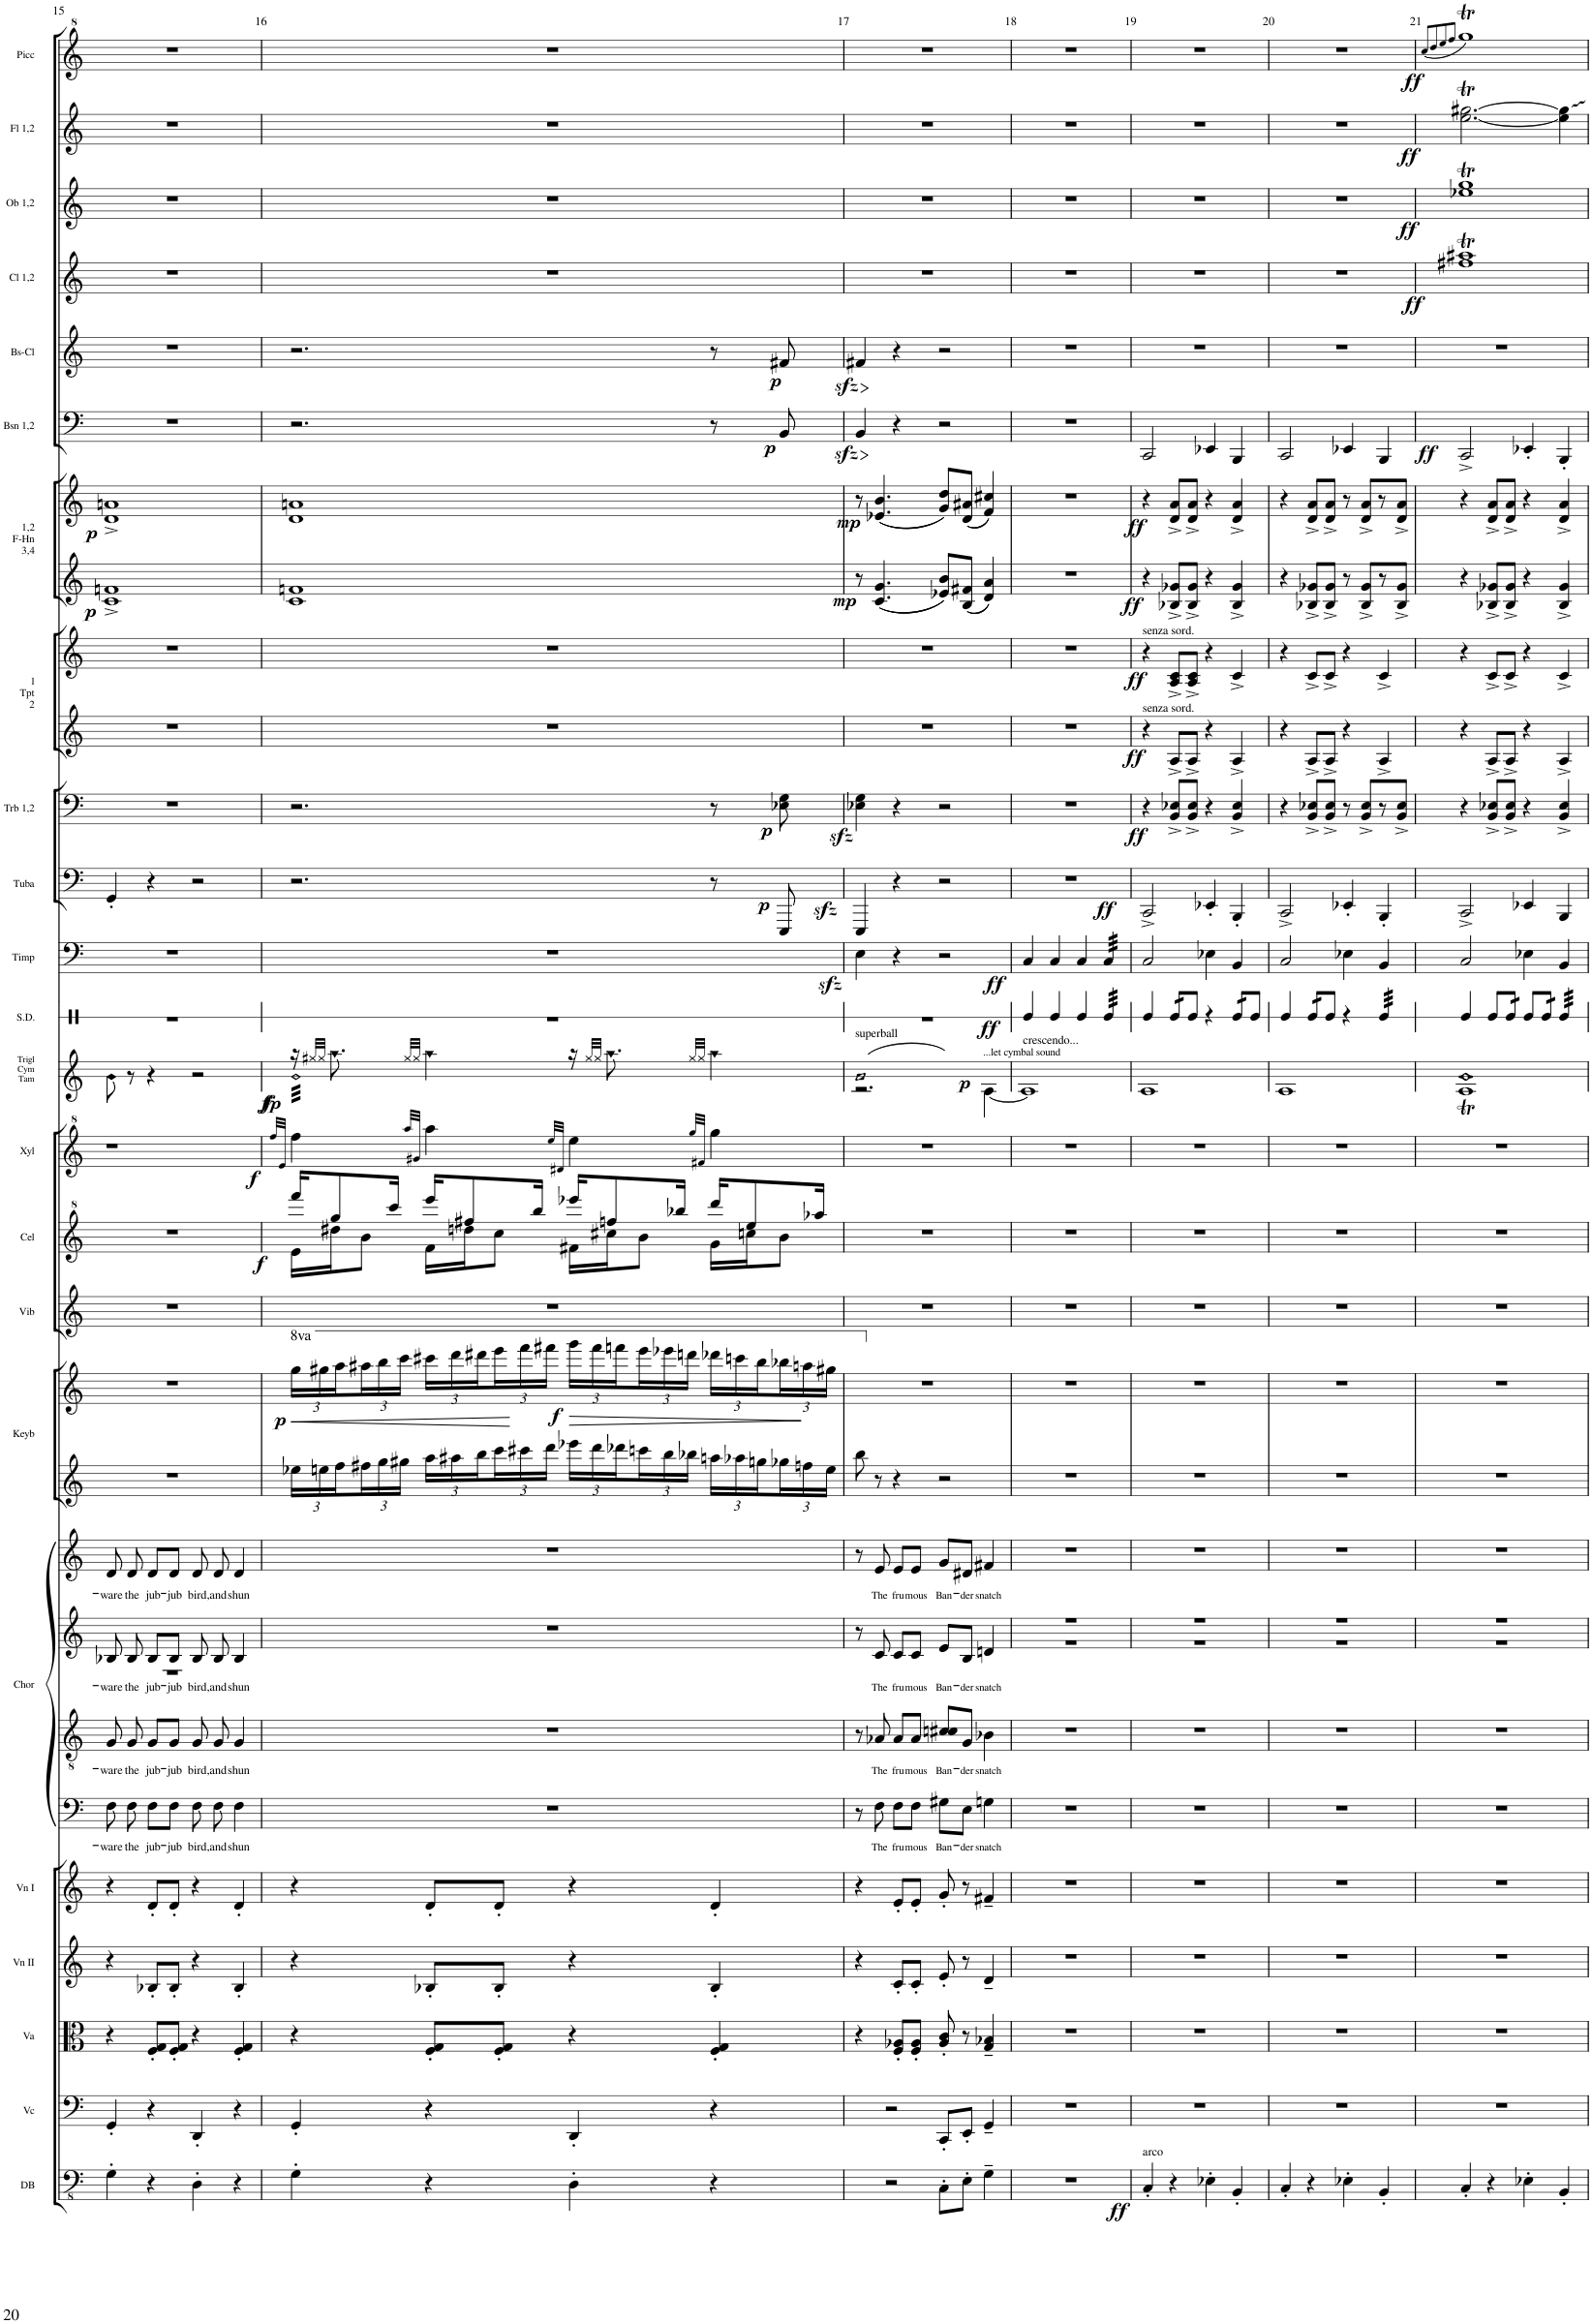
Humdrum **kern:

**kern	**dynam	**kern	**kern	**kern	**kern	**kern	**text	**kern	**text	**kern	**text	**kern	**text	**kern	**kern	**dynam	**kern	**kern	**dynam	**kern	**dynam	**kern	**dynam	**kern	**dynam	**kern	**dynam	**kern	**dynam	**kern	**dynam	**kern	**kern	**dynam	**kern	**kern	**dynam	**kern	**dynam	**kern	**dynam	**kern	**dynam	**kern	**dynam	**kern	**dynam	**kern	**dynam
*part23	*part23	*part22	*part21	*part20	*part19	*part18	*part18	*part18	*part18	*part18	*part18	*part18	*part18	*part17	*part17	*part17	*part16	*part15	*part15	*part14	*part14	*part13	*part13	*part12	*part12	*part11	*part11	*part10	*part10	*part9	*part9	*part8	*part8	*part8	*part7	*part7	*part7	*part6	*part6	*part5	*part5	*part4	*part4	*part3	*part3	*part2	*part2	*part1	*part1
*staff29	*staff29	*staff28	*staff27	*staff26	*staff25	*staff24	*staff24	*staff23	*staff23	*staff22	*staff22	*staff21	*staff21	*staff20	*staff19	*staff19/20	*staff18	*staff17	*staff17	*staff16	*staff16	*staff15	*staff15	*staff14	*staff14	*staff13	*staff13	*staff12	*staff12	*staff11	*staff11	*staff10	*staff9	*staff9/10	*staff8	*staff7	*staff7/8	*staff6	*staff6	*staff5	*staff5	*staff4	*staff4	*staff3	*staff3	*staff2	*staff2	*staff1	*staff1
*I"Dbl Bass	*	*I"Cellos	*I"Violas	*I"Violin II	*I"Violin I	*I"Chorus	*	*	*	*	*	*	*	*I"Keyboards	*	*	*I"Vibraphone	*I"Celesta	*	*I"Xylophone	*	*I"Triangle     Cymbal   Tam tam	*	*I"Side drum	*	*I"Timpani	*	*I"F-Tuba	*	*I"Trombone 1,2	*	*I"1 C Trumpets              2	*	*	*I"1,2 F-Horns       3,4	*	*	*I"Bassoons  1,2	*	*I"Bass Clarinet	*	*I"Clarinets 1,2	*	*I"Oboes 1,2	*	*I"Flutes 1,2	*	*I"Piccolo	*
*I'DB	*	*	*I'Va	*I'Vn II	*I'Vn I	*I'Chor	*	*	*	*	*	*	*	*I'Keyb	*	*	*I'Vib	*I'Cel	*	*I'Xyl	*	*I'Trigl    Cym    Tam	*	*I'S.D.	*	*I'Timp	*	*I'Tuba	*	*I'Trb 1,2	*	*I'1 Tpt   2	*	*	*I'1,2 F-Hn  3,4	*	*	*I'Bsn 1,2	*	*I'Bs-Cl	*	*I'Cl 1,2	*	*I'Ob 1,2	*	*I'Fl 1,2	*	*I'Picc	*
!!LO:PB:g=z
*clefFv4	*	*clefF4	*clefC3	*clefG2	*clefG2	*clefF4	*	*clefGv2	*	*clefG2	*	*clefG2	*	*clefG2	*clefG2	*	*clefG2	*clefG^2	*	*clefG^2	*	*clefG2	*	*clefX	*	*clefF4	*	*clefF4	*	*clefF4	*	*clefG2	*clefG2	*	*clefG2	*clefG2	*	*clefF4	*	*clefG2	*	*clefG2	*	*clefG2	*	*clefG2	*	*clefG^2	*
*Trd7c12	*	*	*	*	*	*	*	*	*	*	*	*	*	*	*	*	*	*	*	*	*	*	*	*	*	*	*	*	*	*	*	*	*	*	*Trd4c7	*Trd4c7	*	*	*	*Trd8c14	*	*Trd1c2	*	*	*	*	*	*Trd-7c-12	*
*k[]	*	*k[]	*k[]	*k[]	*k[]	*k[]	*	*k[]	*	*k[]	*	*k[]	*	*k[]	*k[]	*	*k[]	*k[]	*	*k[]	*	*k[]	*	*k[]	*	*k[]	*	*k[]	*	*k[]	*	*k[]	*k[]	*	*k[]	*k[]	*	*k[]	*	*k[]	*	*k[]	*	*k[]	*	*k[]	*	*k[]	*
=15	=15	=15	=15	=15	=15	=15	=15	=15	=15	=15	=15	=15	=15	=15	=15	=15	=15	=15	=15	=15	=15	=15	=15	=15	=15	=15	=15	=15	=15	=15	=15	=15	=15	=15	=15	=15	=15	=15	=15	=15	=15	=15	=15	=15	=15	=15	=15	=15	=15
!	!	!	!	!	!	!	!LO:LY:b	!	!LO:LY:b	!	!LO:LY:b	!	!LO:LY:b	!	!	!	!	!	!	!	!	!	!	!	!	!	!	!	!	!	!	!	!	!	!	!	!LO:DY:b=2	!	!	!	!	!	!	!	!	!	!	!	!
*	*	*	*	*	*	*	*	*	*	*^	*	*	*	*	*	*	*	*	*	*	*	*^	*	*	*	*	*	*	*	*	*	*	*	*	*	*	*	*	*	*	*	*	*	*	*	*	*	*	*
!	!	!	!	!	!	!	!	!	!	!	!	!	!	!	!	!	!	!	!	!	!	!	!	!	!	!	!	!	!	!	!	!	!	!	!	!	!	!	!LO:DY:n=1:b	!	!	!	!	!	!	!	!	!	!	!	!
4GG'\	.	4GG'/	4r	4r	4r	8F\	-ware	8G/	-ware	8B-X/	1r	-ware	8d/	-ware	1r	1r	.	1r	1r	.	1r	.	1ryy	8b\	.	1r	.	1r	.	4GG'/	.	1r	.	1r	1r	.	1c^ 1fn^	1d^ 1an^	p p	1r	.	1r	.	1r	.	1r	.	1r	.	1r	.
!	!	!	!	!	!	!	!LO:LY:b	!	!LO:LY:b	!	!	!LO:LY:b	!	!LO:LY:b	!	!	!	!	!	!	!	!	!	!	!	!	!	!	!	!	!	!	!	!	!	!	!	!	!	!	!	!	!	!	!	!	!	!	!	!	!
.	.	.	.	.	.	8F\	the	8G/	the	8B-/	.	the	8d/	the	.	.	.	.	.	.	.	.	.	8r	.	.	.	.	.	.	.	.	.	.	.	.	.	.	.	.	.	.	.	.	.	.	.	.	.	.	.
!	!	!	!	!	!	!	!LO:LY:b	!	!LO:LY:b	!	!	!LO:LY:b	!	!LO:LY:b	!	!	!	!	!	!	!	!	!	!	!	!	!	!	!	!	!	!	!	!	!	!	!	!	!	!	!	!	!	!	!	!	!	!	!	!	!
4r	.	4r	8F/' 8G/'L	8B-X'/L	8d'/L	8F\L	jub-	8G/L	jub-	8B-/L	.	jub-	8d/L	jub-	.	.	.	.	.	.	.	.	.	4r	.	.	.	.	.	4r	.	.	.	.	.	.	.	.	.	.	.	.	.	.	.	.	.	.	.	.	.
!	!	!	!	!	!	!	!LO:LY:b	!	!LO:LY:b	!	!	!LO:LY:b	!	!LO:LY:b	!	!	!	!	!	!	!	!	!	!	!	!	!	!	!	!	!	!	!	!	!	!	!	!	!	!	!	!	!	!	!	!	!	!	!	!	!
.	.	.	8F/' 8G/'J	8B-'/J	8d'/J	8F\J	-jub	8G/J	-jub	8B-/J	.	-jub	8d/J	-jub	.	.	.	.	.	.	.	.	.	.	.	.	.	.	.	.	.	.	.	.	.	.	.	.	.	.	.	.	.	.	.	.	.	.	.	.	.
!	!	!	!	!	!	!	!LO:LY:b	!	!LO:LY:b	!	!	!LO:LY:b	!	!LO:LY:b	!	!	!	!	!	!	!	!	!	!	!	!	!	!	!	!	!	!	!	!	!	!	!	!	!	!	!	!	!	!	!	!	!	!	!	!	!
4DD'\	.	4DD'/	4r	4r	4r	8F\	bird,	8G/	bird,	8B-/	.	bird,	8d/	bird,	.	.	.	.	.	.	.	.	.	2r	.	.	.	.	.	2r	.	.	.	.	.	.	.	.	.	.	.	.	.	.	.	.	.	.	.	.	.
!	!	!	!	!	!	!	!LO:LY:b	!	!LO:LY:b	!	!	!LO:LY:b	!	!LO:LY:b	!	!	!	!	!	!	!	!	!	!	!	!	!	!	!	!	!	!	!	!	!	!	!	!	!	!	!	!	!	!	!	!	!	!	!	!	!
.	.	.	.	.	.	8F\	and	8G/	and	8B-/	.	and	8d/	and	.	.	.	.	.	.	.	.	.	.	.	.	.	.	.	.	.	.	.	.	.	.	.	.	.	.	.	.	.	.	.	.	.	.	.	.	.
!	!	!	!	!	!	!	!LO:LY:b	!	!LO:LY:b	!	!	!LO:LY:b	!	!LO:LY:b	!	!	!	!	!	!	!	!	!	!	!	!	!	!	!	!	!	!	!	!	!	!	!	!	!	!	!	!	!	!	!	!	!	!	!	!	!
4r	.	4r	4F/' 4G/'	4B-'/	4d'/	4F\	shun	4G/	shun	4B-/	.	shun	4d/	shun	.	.	.	.	.	.	.	.	.	.	.	.	.	.	.	.	.	.	.	.	.	.	.	.	.	.	.	.	.	.	.	.	.	.	.	.	.
*	*	*	*	*	*	*	*	*	*	*v	*v	*	*	*	*	*	*	*	*	*	*	*	*	*	*	*	*	*	*	*	*	*	*	*	*	*	*	*	*	*	*	*	*	*	*	*	*	*	*	*	*
=16	=16	=16	=16	=16	=16	=16	=16	=16	=16	=16	=16	=16	=16	=16	=16	=16	=16	=16	=16	=16	=16	=16	=16	=16	=16	=16	=16	=16	=16	=16	=16	=16	=16	=16	=16	=16	=16	=16	=16	=16	=16	=16	=16	=16	=16	=16	=16	=16	=16	=16
.	.	.	.	.	.	.	.	.	.	.	.	.	.	.	.	.	.	.	.	32qfff/LLL	.	.	.	.	.	.	.	.	.	.	.	.	.	.	.	.	.	.	.	.	.	.	.	.	.	.	.	.	.	.
.	.	.	.	.	.	.	.	.	.	.	.	.	.	.	.	.	.	.	.	32qee/JJJ	.	.	.	.	.	.	.	.	.	.	.	.	.	.	.	.	.	.	.	.	.	.	.	.	.	.	.	.	.	.
*	*	*	*	*	*	*	*	*	*	*	*	*	*	*Xbrackettup	*	*	*	*	*	*	*	*	*	*	*	*	*	*	*	*	*	*	*	*	*	*	*	*	*	*	*	*	*	*	*	*	*	*	*	*
*	*	*	*	*	*	*	*	*	*	*	*	*	*	*	*8va	*	*	*	*	*	*	*	*	*	*	*	*	*	*	*	*	*	*	*	*	*	*	*	*	*	*	*	*	*	*	*	*	*	*	*
*	*	*	*	*	*	*	*	*	*	*	*	*	*	*	*Xbrackettup	*	*	*	*	*	*	*	*	*	*	*	*	*	*	*	*	*	*	*	*	*	*	*	*	*	*	*	*	*	*	*	*	*	*	*
*	*	*	*	*	*	*	*	*	*	*	*	*	*	*	*	*	*	*^	*	*	*	*	*	*	*	*	*	*	*	*	*	*	*	*	*	*	*	*	*	*	*	*	*	*	*	*	*	*	*	*
!	!	!	!	!	!	!	!	!	!	!	!	!	!	!	!	!LO:DY:b	!	!	!	!LO:DY:b	!	!LO:DY:b	!	!	!LO:DY:b	!	!	!	!	!	!	!	!	!	!	!	!	!	!	!	!	!	!	!	!	!	!	!	!	!	!
!	!	!	!	!	!	!	!	!	!	!	!	!	!	!	!	!	!	!	!	!	!	!	!	!	!LO:DY:n=1:b	!	!	!	!	!	!	!	!	!	!	!	!	!	!	!	!	!	!	!	!	!	!	!	!	!	!
*	*	*	*	*	*	*	*	*	*	*	*	*	*	*	*	*	*	*	*	*	*	*	*tremolo	*	*	*	*	*	*	*	*	*	*	*	*	*	*	*	*	*	*	*	*	*	*	*	*	*	*	*	*
4GG'\	.	4GG'/	4r	4r	4r	1r	.	1r	.	1r	.	1r	.	24ee-X\LL	24ggg\LL	p	1r	16ffff/KL	16ee\LL	f	4fff\	f	16r	32bLLL	f fp	1r	.	1r	.	2.r	.	2.r	.	1r	1r	.	1c 1fn	1d 1an	.	2.r	.	2.r	.	1r	.	1r	.	1r	.	1r	.
.	.	.	.	.	.	.	.	.	.	.	.	.	.	.	.	.	.	.	.	.	.	.	.	32b	.	.	.	.	.	.	.	.	.	.	.	.	.	.	.	.	.	.	.	.	.	.	.	.	.	.	.
.	.	.	.	.	.	.	.	.	.	.	.	.	.	24een\	24ggg#X\	.	.	.	.	.	.	.	.	.	.	.	.	.	.	.	.	.	.	.	.	.	.	.	.	.	.	.	.	.	.	.	.	.	.	.	.
.	.	.	.	.	.	.	.	.	.	.	.	.	.	.	.	.	.	.	.	.	.	.	32qgg#X/LLL	.	.	.	.	.	.	.	.	.	.	.	.	.	.	.	.	.	.	.	.	.	.	.	.	.	.	.	.
.	.	.	.	.	.	.	.	.	.	.	.	.	.	.	.	.	.	.	.	.	.	.	32qgg#/JJJ	.	.	.	.	.	.	.	.	.	.	.	.	.	.	.	.	.	.	.	.	.	.	.	.	.	.	.	.
.	.	.	.	.	.	.	.	.	.	.	.	.	.	.	.	.	.	8ggg/	16ddd#X\J	.	.	.	8.aa\	32b	.	.	.	.	.	.	.	.	.	.	.	.	.	.	.	.	.	.	.	.	.	.	.	.	.	.	.
.	.	.	.	.	.	.	.	.	.	.	.	.	.	24ff\	24aaa\	.	.	.	.	.	.	.	.	.	.	.	.	.	.	.	.	.	.	.	.	.	.	.	.	.	.	.	.	.	.	.	.	.	.	.	.
.	.	.	.	.	.	.	.	.	.	.	.	.	.	.	.	.	.	.	.	.	.	.	.	32b	.	.	.	.	.	.	.	.	.	.	.	.	.	.	.	.	.	.	.	.	.	.	.	.	.	.	.
.	.	.	.	.	.	.	.	.	.	.	.	.	.	24ff#X\	24aaa#X\	.	.	.	8bb\J	.	.	.	.	32b	.	.	.	.	.	.	.	.	.	.	.	.	.	.	.	.	.	.	.	.	.	.	.	.	.	.	.
.	.	.	.	.	.	.	.	.	.	.	.	.	.	.	.	.	.	.	.	.	.	.	.	32b	.	.	.	.	.	.	.	.	.	.	.	.	.	.	.	.	.	.	.	.	.	.	.	.	.	.	.
.	.	.	.	.	.	.	.	.	.	.	.	.	.	24gg\	24bbb\	.	.	.	.	.	.	.	.	.	.	.	.	.	.	.	.	.	.	.	.	.	.	.	.	.	.	.	.	.	.	.	.	.	.	.	.
.	.	.	.	.	.	.	.	.	.	.	.	.	.	.	.	.	.	16cccc/Jk	.	.	.	.	.	32b	.	.	.	.	.	.	.	.	.	.	.	.	.	.	.	.	.	.	.	.	.	.	.	.	.	.	.
.	.	.	.	.	.	.	.	.	.	.	.	.	.	24gg#X\JJ	24cccc\JJ	.	.	.	.	.	.	.	.	.	.	.	.	.	.	.	.	.	.	.	.	.	.	.	.	.	.	.	.	.	.	.	.	.	.	.	.
.	.	.	.	.	.	.	.	.	.	.	.	.	.	.	.	.	.	.	.	.	.	.	.	32b	.	.	.	.	.	.	.	.	.	.	.	.	.	.	.	.	.	.	.	.	.	.	.	.	.	.	.
.	.	.	.	.	.	.	.	.	.	.	.	.	.	.	.	.	.	.	.	.	32qaaa/LLL	.	32qgg#/LLL	.	.	.	.	.	.	.	.	.	.	.	.	.	.	.	.	.	.	.	.	.	.	.	.	.	.	.	.
.	.	.	.	.	.	.	.	.	.	.	.	.	.	.	.	.	.	.	.	.	32qgg#X/JJJ	.	32qgg#/JJJ	.	.	.	.	.	.	.	.	.	.	.	.	.	.	.	.	.	.	.	.	.	.	.	.	.	.	.	.
4r	.	4r	8F/' 8G/'L	8B-X'/L	8d'/L	.	.	.	.	.	.	.	.	24aa\LL	24cccc#X\LL	.	.	16eeee/KL	16ff\LL	.	4aaa\	.	4aa\	32b	.	.	.	.	.	.	.	.	.	.	.	.	.	.	.	.	.	.	.	.	.	.	.	.	.	.	.
.	.	.	.	.	.	.	.	.	.	.	.	.	.	.	.	.	.	.	.	.	.	.	.	32b	.	.	.	.	.	.	.	.	.	.	.	.	.	.	.	.	.	.	.	.	.	.	.	.	.	.	.
.	.	.	.	.	.	.	.	.	.	.	.	.	.	24aa#X\	24dddd\	.	.	.	.	.	.	.	.	.	.	.	.	.	.	.	.	.	.	.	.	.	.	.	.	.	.	.	.	.	.	.	.	.	.	.	.
.	.	.	.	.	.	.	.	.	.	.	.	.	.	.	.	.	.	8fff#X/	16dddn\J	.	.	.	.	32b	.	.	.	.	.	.	.	.	.	.	.	.	.	.	.	.	.	.	.	.	.	.	.	.	.	.	.
.	.	.	.	.	.	.	.	.	.	.	.	.	.	24bb\	24dddd#X\	.	.	.	.	.	.	.	.	.	.	.	.	.	.	.	.	.	.	.	.	.	.	.	.	.	.	.	.	.	.	.	.	.	.	.	.
.	.	.	.	.	.	.	.	.	.	.	.	.	.	.	.	.	.	.	.	.	.	.	.	32b	.	.	.	.	.	.	.	.	.	.	.	.	.	.	.	.	.	.	.	.	.	.	.	.	.	.	.
.	.	.	8F/' 8G/'J	8B-'/J	8d'/J	.	.	.	.	.	.	.	.	24ccc\	24eeee\	.	.	.	8ccc\J	.	.	.	.	32b	.	.	.	.	.	.	.	.	.	.	.	.	.	.	.	.	.	.	.	.	.	.	.	.	.	.	.
.	.	.	.	.	.	.	.	.	.	.	.	.	.	.	.	.	.	.	.	.	.	.	.	32b	.	.	.	.	.	.	.	.	.	.	.	.	.	.	.	.	.	.	.	.	.	.	.	.	.	.	.
.	.	.	.	.	.	.	.	.	.	.	.	.	.	24ccc#X\	24ffff\	.	.	.	.	.	.	.	.	.	.	.	.	.	.	.	.	.	.	.	.	.	.	.	.	.	.	.	.	.	.	.	.	.	.	.	.
.	.	.	.	.	.	.	.	.	.	.	.	.	.	.	.	.	.	16bbb/Jk	.	.	.	.	.	32b	.	.	.	.	.	.	.	.	.	.	.	.	.	.	.	.	.	.	.	.	.	.	.	.	.	.	.
!	!	!	!	!	!	!	!	!	!	!	!	!	!	!	!	!LO:DY:b	!	!	!	!	!	!	!	!	!	!	!	!	!	!	!	!	!	!	!	!	!	!	!	!	!	!	!	!	!	!	!	!	!	!	!
.	.	.	.	.	.	.	.	.	.	.	.	.	.	24ddd\JJ	24ffff#X\JJ	f	.	.	.	.	.	.	.	.	.	.	.	.	.	.	.	.	.	.	.	.	.	.	.	.	.	.	.	.	.	.	.	.	.	.	.
.	.	.	.	.	.	.	.	.	.	.	.	.	.	.	.	.	.	.	.	.	.	.	.	32b	.	.	.	.	.	.	.	.	.	.	.	.	.	.	.	.	.	.	.	.	.	.	.	.	.	.	.
.	.	.	.	.	.	.	.	.	.	.	.	.	.	.	.	.	.	.	.	.	32qeee/LLL	.	.	.	.	.	.	.	.	.	.	.	.	.	.	.	.	.	.	.	.	.	.	.	.	.	.	.	.	.	.
.	.	.	.	.	.	.	.	.	.	.	.	.	.	.	.	.	.	.	.	.	32qdd#X/JJJ	.	.	.	.	.	.	.	.	.	.	.	.	.	.	.	.	.	.	.	.	.	.	.	.	.	.	.	.	.	.
!	!	!	!	!	!	!	!	!	!	!	!	!	!	!	!	!LO:HP:b	!	!	!	!	!	!	!	!	!	!	!	!	!	!	!	!	!	!	!	!	!	!	!	!	!	!	!	!	!	!	!	!	!	!	!
4DD'\	.	4DD'/	4r	4r	4r	.	.	.	.	.	.	.	.	24eee-X\LL	24gggg\LL	>	.	16eeee-X/KL	16ff#X\LL	.	4eee\	.	16r	32b	.	.	.	.	.	.	.	.	.	.	.	.	.	.	.	.	.	.	.	.	.	.	.	.	.	.	.
.	.	.	.	.	.	.	.	.	.	.	.	.	.	.	.	.	.	.	.	.	.	.	.	32b	.	.	.	.	.	.	.	.	.	.	.	.	.	.	.	.	.	.	.	.	.	.	.	.	.	.	.
.	.	.	.	.	.	.	.	.	.	.	.	.	.	24ddd\	24ffff#\	.	.	.	.	.	.	.	.	.	.	.	.	.	.	.	.	.	.	.	.	.	.	.	.	.	.	.	.	.	.	.	.	.	.	.	.
.	.	.	.	.	.	.	.	.	.	.	.	.	.	.	.	.	.	.	.	.	.	.	32qgg#/LLL	.	.	.	.	.	.	.	.	.	.	.	.	.	.	.	.	.	.	.	.	.	.	.	.	.	.	.	.
.	.	.	.	.	.	.	.	.	.	.	.	.	.	.	.	.	.	.	.	.	.	.	32qgg#/JJJ	.	.	.	.	.	.	.	.	.	.	.	.	.	.	.	.	.	.	.	.	.	.	.	.	.	.	.	.
.	.	.	.	.	.	.	.	.	.	.	.	.	.	.	.	.	.	8fffn/	16ccc#X\J	.	.	.	8.aa\	32b	.	.	.	.	.	.	.	.	.	.	.	.	.	.	.	.	.	.	.	.	.	.	.	.	.	.	.
.	.	.	.	.	.	.	.	.	.	.	.	.	.	24ddd-X\	24ffffn\	.	.	.	.	.	.	.	.	.	.	.	.	.	.	.	.	.	.	.	.	.	.	.	.	.	.	.	.	.	.	.	.	.	.	.	.
.	.	.	.	.	.	.	.	.	.	.	.	.	.	.	.	.	.	.	.	.	.	.	.	32b	.	.	.	.	.	.	.	.	.	.	.	.	.	.	.	.	.	.	.	.	.	.	.	.	.	.	.
.	.	.	.	.	.	.	.	.	.	.	.	.	.	24cccn\	24eeee\	.	.	.	8bb\J	.	.	.	.	32b	.	.	.	.	.	.	.	.	.	.	.	.	.	.	.	.	.	.	.	.	.	.	.	.	.	.	.
.	.	.	.	.	.	.	.	.	.	.	.	.	.	.	.	.	.	.	.	.	.	.	.	32b	.	.	.	.	.	.	.	.	.	.	.	.	.	.	.	.	.	.	.	.	.	.	.	.	.	.	.
.	.	.	.	.	.	.	.	.	.	.	.	.	.	24bb\	24eeee-X\	.	.	.	.	.	.	.	.	.	.	.	.	.	.	.	.	.	.	.	.	.	.	.	.	.	.	.	.	.	.	.	.	.	.	.	.
.	.	.	.	.	.	.	.	.	.	.	.	.	.	.	.	.	.	16bbb-X/Jk	.	.	.	.	.	32b	.	.	.	.	.	.	.	.	.	.	.	.	.	.	.	.	.	.	.	.	.	.	.	.	.	.	.
.	.	.	.	.	.	.	.	.	.	.	.	.	.	24bb-X\JJ	24ddddn\JJ	.	.	.	.	.	.	.	.	.	.	.	.	.	.	.	.	.	.	.	.	.	.	.	.	.	.	.	.	.	.	.	.	.	.	.	.
.	.	.	.	.	.	.	.	.	.	.	.	.	.	.	.	.	.	.	.	.	.	.	.	32b	.	.	.	.	.	.	.	.	.	.	.	.	.	.	.	.	.	.	.	.	.	.	.	.	.	.	.
.	.	.	.	.	.	.	.	.	.	.	.	.	.	.	.	.	.	.	.	.	32qggg/LLL	.	32qgg#/LLL	.	.	.	.	.	.	.	.	.	.	.	.	.	.	.	.	.	.	.	.	.	.	.	.	.	.	.	.
.	.	.	.	.	.	.	.	.	.	.	.	.	.	.	.	.	.	.	.	.	32qff#X/JJJ	.	32qgg#/JJJ	.	.	.	.	.	.	.	.	.	.	.	.	.	.	.	.	.	.	.	.	.	.	.	.	.	.	.	.
4r	.	4r	4F/' 4G/'	4B-'/	4d'/	.	.	.	.	.	.	.	.	24aan\LL	24dddd-X\LL	.	.	16dddd/KL	16gg\LL	.	4ggg\	.	4aa\	32b	.	.	.	.	.	8r	.	8r	.	.	.	.	.	.	.	8r	.	8r	.	.	.	.	.	.	.	.	.
.	.	.	.	.	.	.	.	.	.	.	.	.	.	.	.	.	.	.	.	.	.	.	.	32b	.	.	.	.	.	.	.	.	.	.	.	.	.	.	.	.	.	.	.	.	.	.	.	.	.	.	.
.	.	.	.	.	.	.	.	.	.	.	.	.	.	24aa-X\	24ccccn\	.	.	.	.	.	.	.	.	.	.	.	.	.	.	.	.	.	.	.	.	.	.	.	.	.	.	.	.	.	.	.	.	.	.	.	.
.	.	.	.	.	.	.	.	.	.	.	.	.	.	.	.	.	.	8eee/	16cccn\J	.	.	.	.	32b	.	.	.	.	.	.	.	.	.	.	.	.	.	.	.	.	.	.	.	.	.	.	.	.	.	.	.
.	.	.	.	.	.	.	.	.	.	.	.	.	.	24ggn\	24bbb\	.	.	.	.	.	.	.	.	.	.	.	.	.	.	.	.	.	.	.	.	.	.	.	.	.	.	.	.	.	.	.	.	.	.	.	.
.	.	.	.	.	.	.	.	.	.	.	.	.	.	.	.	.	.	.	.	.	.	.	.	32b	.	.	.	.	.	.	.	.	.	.	.	.	.	.	.	.	.	.	.	.	.	.	.	.	.	.	.
!	!	!	!	!	!	!	!	!	!	!	!	!	!	!	!	!	!	!	!	!	!	!	!	!	!	!	!	!	!	!	!LO:DY:b	!	!LO:DY:b	!	!	!	!	!	!	!	!LO:DY:b	!	!LO:DY:b	!	!	!	!	!	!	!	!
.	.	.	.	.	.	.	.	.	.	.	.	.	.	24gg-X\	24bbb-X\	.	.	.	8bb\J	.	.	.	.	32b	.	.	.	.	.	8EEE/	p	8E-X\ 8G\	p	.	.	.	.	.	.	8BB/	p	8f#X/	p	.	.	.	.	.	.	.	.
.	.	.	.	.	.	.	.	.	.	.	.	.	.	.	.	.	.	.	.	.	.	.	.	32b	.	.	.	.	.	.	.	.	.	.	.	.	.	.	.	.	.	.	.	.	.	.	.	.	.	.	.
.	.	.	.	.	.	.	.	.	.	.	.	.	.	24ffn\	24aaan\	.	.	.	.	.	.	.	.	.	.	.	.	.	.	.	.	.	.	.	.	.	.	.	.	.	.	.	.	.	.	.	.	.	.	.	.
.	.	.	.	.	.	.	.	.	.	.	.	.	.	.	.	.	.	16aaa-X/Jk	.	.	.	.	.	32b	.	.	.	.	.	.	.	.	.	.	.	.	.	.	.	.	.	.	.	.	.	.	.	.	.	.	.
.	.	.	.	.	.	.	.	.	.	.	.	.	.	24ee\JJ	24ggg#X\JJ	.	.	.	.	.	.	.	.	.	.	.	.	.	.	.	.	.	.	.	.	.	.	.	.	.	.	.	.	.	.	.	.	.	.	.	.
.	.	.	.	.	.	.	.	.	.	.	.	.	.	.	.	.	.	.	.	.	.	.	.	32bJJJ	.	.	.	.	.	.	.	.	.	.	.	.	.	.	.	.	.	.	.	.	.	.	.	.	.	.	.
*	*	*	*	*	*	*	*	*	*	*	*	*	*	*	*	*	*	*	*	*	*	*	*Xtremolo	*	*	*	*	*	*	*	*	*	*	*	*	*	*	*	*	*	*	*	*	*	*	*	*	*	*	*	*
*	*	*	*	*	*	*	*	*	*	*	*	*	*	*	*	*	*	*v	*v	*	*	*	*v	*v	*	*	*	*	*	*	*	*	*	*	*	*	*	*	*	*	*	*	*	*	*	*	*	*	*	*	*
.	.	.	.	.	.	.	.	.	.	.	.	.	.	.	.	]	.	.	.	.	.	.	.	.	.	.	.	.	.	.	.	.	.	.	.	.	.	.	.	.	.	.	.	.	.	.	.	.	.
=17	=17	=17	=17	=17	=17	=17	=17	=17	=17	=17	=17	=17	=17	=17	=17	=17	=17	=17	=17	=17	=17	=17	=17	=17	=17	=17	=17	=17	=17	=17	=17	=17	=17	=17	=17	=17	=17	=17	=17	=17	=17	=17	=17	=17	=17	=17	=17	=17	=17
*	*	*	*	*	*	*	*	*	*	*	*	*	*	*	*X8va	*	*	*	*	*	*	*	*	*	*	*	*	*	*	*	*	*	*	*	*	*	*	*	*	*	*	*	*	*	*	*	*	*	*
!	!	!	!	!	!	!	!	!	!	!	!	!	!	!	!	!	!	!	!	!	!	!LO:TX:a:t=superball	!	!	!	!	!	!	!	!	!	!	!	!	!	!	!	!	!	!	!	!	!	!	!	!	!	!	!
!	!	!	!	!	!	!	!	!	!	!	!	!	!	!	!	!	!	!	!	!	!	!LO:N:head=diamond	!	!	!	!	!	!	!	!	!	!	!	!	!	!	!	!	!LO:HP:b	!	!LO:HP:b	!	!	!	!	!	!	!	!
*	*	*	*	*	*	*	*	*	*	*	*	*	*	*	*	*	*	*	*	*	*	*^	*	*	*	*	*	*	*	*	*	*	*	*	*	*	*	*	*	*	*	*	*	*	*	*	*	*	*
2r	.	2r	4r	4r	4r	8r	.	8r	.	8r	.	8r	.	8bb\	1r	.	1r	1r	.	1r	.	(2b	2.r	.	1r	.	4Ezz<\	.	4EEEzz</	.	4E-X\zz< 4G\zz<	.	1r	1r	.	8r	8r	.	4BBzz</	>	4f#Xzz</	>	1r	.	1r	.	1r	.	1r	.
!	!	!	!	!	!	!	!LO:LY:b	!	!LO:LY:b	!	!LO:LY:b	!	!LO:LY:b	!	!	!	!	!	!	!	!	!	!	!	!	!	!	!	!	!	!	!	!	!	!	!	!	!LO:DY:b=2	!	!	!	!	!	!	!	!	!	!	!	!
!	!	!	!	!	!	!	!	!	!	!	!	!	!	!	!	!	!	!	!	!	!	!	!	!	!	!	!	!	!	!	!	!	!	!	!	!	!	!LO:DY:n=1:b	!	!	!	!	!	!	!	!	!	!	!	!
.	.	.	.	.	.	8F\	The	8A-X/	The	8c/	The	8e/	The	8r	.	.	.	.	.	.	.	.	.	.	.	.	.	.	.	.	.	.	.	.	.	4.c/ 4.g/	((4.e-X/ 4.b/	mp mp	.	.	.	.	.	.	.	.	.	.	.	.
!	!	!	!	!	!	!	!LO:LY:b	!	!LO:LY:b	!	!LO:LY:b	!	!LO:LY:b	!	!	!	!	!	!	!	!	!	!	!	!	!	!	!	!	!	!	!	!	!	!	!	!	!	!	!	!	!	!	!	!	!	!	!	!	!
.	.	.	8F/' 8A-X/'L	8c'/L	8e'/L	8F\L	fru-	8A-/L	fru-	8c/L	fru-	8e/L	fru	4r	.	.	.	.	.	.	.	.	.	.	.	.	4r	.	4r	.	4r	.	.	.	.	.	.	.	4r	.	4r	.	.	.	.	.	.	.	.	.
!	!	!	!	!	!	!	!LO:LY:b	!	!LO:LY:b	!	!LO:LY:b	!	!LO:LY:b	!	!	!	!	!	!	!	!	!	!	!	!	!	!	!	!	!	!	!	!	!	!	!	!	!	!	!	!	!	!	!	!	!	!	!	!	!
.	.	.	8F/' 8A-/'J	8c'/J	8e'/J	8F\J	-mous	8A-/J	-mous	8c/J	-mous	8e/J	-mous	.	.	.	.	.	.	.	.	.	.	.	.	.	.	.	.	.	.	.	.	.	.	.	.	.	.	.	.	.	.	.	.	.	.	.	.	.
!	!	!	!	!	!	!	!LO:LY:b	!	!LO:LY:b	!	!LO:LY:b	!	!LO:LY:b	!	!	!	!	!	!	!	!	!	!	!	!	!	!	!	!	!	!	!	!	!	!	!	!	!	!	!	!	!	!	!	!	!	!	!	!	!
8CC'\L	.	8CC'/L	8A-/' 8c/'	8e'/	8g'/	8G#X\L	Ban-	8cn/ 8c#X/L	Ban-	8e/L	Ban-	8g/L	Ban-	2r	.	.	.	.	.	.	.	2ryy)	.	.	.	.	2r	.	2r	.	2r	.	.	.	.	8e-X/ 8b/L	8g/ 8dd/L))	.	2r	.	2r	.	.	.	.	.	.	.	.	.
!	!	!	!	!	!	!	!LO:LY:b	!	!LO:LY:b	!	!LO:LY:b	!	!LO:LY:b	!	!	!	!	!	!	!	!	!	!	!	!	!	!	!	!	!	!	!	!	!	!	!	!	!	!	!	!	!	!	!	!	!	!	!	!	!
8EE'\J	.	8EE'/J	8r	8r	8r	8E\J	-der-	8G/J	-der-	8B/J	-der-	8d#X/J	-der-	.	.	.	.	.	.	.	.	.	.	.	.	.	.	.	.	.	.	.	.	.	.	8B/ 8f#X/J	((8d/ 8a#X/J	.	.	.	.	.	.	.	.	.	.	.	.	.
!	!	!	!	!	!	!	!	!	!	!	!	!	!	!	!	!	!	!	!	!	!	!	!LO:TX:a:t=...let cymbal sound	!	!	!	!	!	!	!	!	!	!	!	!	!	!	!	!	!	!	!	!	!	!	!	!	!	!	!
!	!	!	!	!	!	!	!LO:LY:b	!	!LO:LY:b	!	!LO:LY:b	!	!LO:LY:b	!	!	!	!	!	!	!	!	!	!	!LO:DY:b	!	!	!	!	!	!	!	!	!	!	!	!	!	!	!	!	!	!	!	!	!	!	!	!	!	!
4GG~\	.	4GG~/	4G/~ 4B-X/~	4d~/	4f#X~/	4Gn\	-snatch	4B-X\	-snatch	4dn/	-snatch	4f#X/	-snatch	.	.	.	.	.	.	.	.	.	[4e\	p	.	.	.	.	.	.	.	.	.	.	.	4d/ 4a/	4f/ 4cc#X/))	.	.	.	.	.	.	.	.	.	.	.	.	.
*	*	*	*	*	*	*	*	*	*	*	*	*	*	*	*	*	*	*	*	*	*	*v	*v	*	*	*	*	*	*	*	*	*	*	*	*	*	*	*	*	*	*	*	*	*	*	*	*	*	*	*
.	.	.	.	.	.	.	.	.	.	.	.	.	.	.	.	.	.	.	.	.	.	.	.	.	.	.	.	.	.	.	.	.	.	.	.	.	.	.	]	.	]	.	.	.	.	.	.	.	.
=18	=18	=18	=18	=18	=18	=18	=18	=18	=18	=18	=18	=18	=18	=18	=18	=18	=18	=18	=18	=18	=18	=18	=18	=18	=18	=18	=18	=18	=18	=18	=18	=18	=18	=18	=18	=18	=18	=18	=18	=18	=18	=18	=18	=18	=18	=18	=18	=18	=18
*	*	*	*	*	*	*	*	*	*	*^	*	*	*	*	*	*	*	*	*	*	*	*^	*	*	*	*	*	*	*	*	*	*	*	*	*	*	*	*	*	*	*	*	*	*	*	*	*	*	*
!	!	!	!	!	!	!	!	!	!	!	!	!	!	!	!	!	!	!	!	!	!	!	!LO:TX:a:t=crescendo...	!	!	!	!	!	!	!	!	!	!	!	!	!	!	!	!	!	!	!	!	!	!	!	!	!	!	!	!
!	!	!	!	!	!	!	!	!	!	!	!	!	!	!	!	!	!	!	!	!	!	!	!	!	!	!	!LO:DY:b	!	!LO:DY:b	!	!	!	!	!	!	!	!	!	!	!	!	!	!	!	!	!	!	!	!	!	!
1r	.	1r	1r	1r	1r	1r	.	1r	.	1r	1r	.	1r	.	1r	1r	.	1r	1r	.	1r	.	1ryy	1e]	.	4Re/	ff	4C/	ff	1r	.	1r	.	1r	1r	.	1r	1r	.	1r	.	1r	.	1r	.	1r	.	1r	.	1r	.
.	.	.	.	.	.	.	.	.	.	.	.	.	.	.	.	.	.	.	.	.	.	.	.	.	.	4Re/	.	4C/	.	.	.	.	.	.	.	.	.	.	.	.	.	.	.	.	.	.	.	.	.	.	.
.	.	.	.	.	.	.	.	.	.	.	.	.	.	.	.	.	.	.	.	.	.	.	.	.	.	4Re/	.	4C/	.	.	.	.	.	.	.	.	.	.	.	.	.	.	.	.	.	.	.	.	.	.	.
*	*	*	*	*	*	*	*	*	*	*	*	*	*	*	*	*	*	*	*	*	*	*	*	*	*	*tremolo	*	*	*	*	*	*	*	*	*	*	*	*	*	*	*	*	*	*	*	*	*	*	*	*	*
*	*	*	*	*	*	*	*	*	*	*	*	*	*	*	*	*	*	*	*	*	*	*	*	*	*	*	*	*tremolo	*	*	*	*	*	*	*	*	*	*	*	*	*	*	*	*	*	*	*	*	*	*	*
.	.	.	.	.	.	.	.	.	.	.	.	.	.	.	.	.	.	.	.	.	.	.	.	.	.	32Re/LLL	.	32C/LLL	.	.	.	.	.	.	.	.	.	.	.	.	.	.	.	.	.	.	.	.	.	.	.
.	.	.	.	.	.	.	.	.	.	.	.	.	.	.	.	.	.	.	.	.	.	.	.	.	.	32Re/	.	32C/	.	.	.	.	.	.	.	.	.	.	.	.	.	.	.	.	.	.	.	.	.	.	.
.	.	.	.	.	.	.	.	.	.	.	.	.	.	.	.	.	.	.	.	.	.	.	.	.	.	32Re/	.	32C/	.	.	.	.	.	.	.	.	.	.	.	.	.	.	.	.	.	.	.	.	.	.	.
.	.	.	.	.	.	.	.	.	.	.	.	.	.	.	.	.	.	.	.	.	.	.	.	.	.	32Re/	.	32C/	.	.	.	.	.	.	.	.	.	.	.	.	.	.	.	.	.	.	.	.	.	.	.
.	.	.	.	.	.	.	.	.	.	.	.	.	.	.	.	.	.	.	.	.	.	.	.	.	.	32Re/	.	32C/	.	.	.	.	.	.	.	.	.	.	.	.	.	.	.	.	.	.	.	.	.	.	.
.	.	.	.	.	.	.	.	.	.	.	.	.	.	.	.	.	.	.	.	.	.	.	.	.	.	32Re/	.	32C/	.	.	.	.	.	.	.	.	.	.	.	.	.	.	.	.	.	.	.	.	.	.	.
.	.	.	.	.	.	.	.	.	.	.	.	.	.	.	.	.	.	.	.	.	.	.	.	.	.	32Re/	.	32C/	.	.	.	.	.	.	.	.	.	.	.	.	.	.	.	.	.	.	.	.	.	.	.
.	.	.	.	.	.	.	.	.	.	.	.	.	.	.	.	.	.	.	.	.	.	.	.	.	.	32Re/JJJ	.	32C/JJJ	.	.	.	.	.	.	.	.	.	.	.	.	.	.	.	.	.	.	.	.	.	.	.
*	*	*	*	*	*	*	*	*	*	*	*	*	*	*	*	*	*	*	*	*	*	*	*	*	*	*	*	*Xtremolo	*	*	*	*	*	*	*	*	*	*	*	*	*	*	*	*	*	*	*	*	*	*	*
*	*	*	*	*	*	*	*	*	*	*	*	*	*	*	*	*	*	*	*	*	*	*	*	*	*	*Xtremolo	*	*	*	*	*	*	*	*	*	*	*	*	*	*	*	*	*	*	*	*	*	*	*	*	*
=19	=19	=19	=19	=19	=19	=19	=19	=19	=19	=19	=19	=19	=19	=19	=19	=19	=19	=19	=19	=19	=19	=19	=19	=19	=19	=19	=19	=19	=19	=19	=19	=19	=19	=19	=19	=19	=19	=19	=19	=19	=19	=19	=19	=19	=19	=19	=19	=19	=19	=19	=19
!	!	!	!	!	!	!	!	!	!	!	!	!	!	!	!	!	!	!	!	!	!	!	!	!	!	!	!	!	!	!	!	!	!	!	!LO:TX:a:t=senza sord.	!	!	!	!	!	!	!	!	!	!	!	!	!	!	!	!
!	!	!	!	!	!	!	!	!	!	!	!	!	!	!	!	!	!	!	!	!	!	!	!	!	!	!	!	!	!	!	!	!	!	!LO:TX:a:t=senza sord.	!	!	!	!	!	!	!	!	!	!	!	!	!	!	!	!	!
!LO:TX:a:t=arco	!	!	!	!	!	!	!	!	!	!	!	!	!	!	!	!	!	!	!	!	!	!	!	!	!	!	!	!	!	!	!	!	!	!	!	!	!	!	!	!	!	!	!	!	!	!	!	!	!	!	!
!	!LO:DY:b	!	!	!	!	!	!	!	!	!	!	!	!	!	!	!	!	!	!	!	!	!	!	!	!	!	!	!	!	!	!LO:DY:b	!	!	!	!	!	!	!	!	!	!	!	!	!	!	!	!	!	!	!	!
4CC'/	ff	1r	1r	1r	1r	1r	.	1r	.	1r	1r	.	1r	.	1r	1r	.	1r	1r	.	1r	.	1ryy	1e	.	4Re/	.	2C/	.	2CC^/	ff	4r	.	4r	4r	.	4r	4r	.	2CC/	.	1r	.	1r	.	1r	.	1r	.	1r	.
!	!	!	!	!	!	!	!	!	!	!	!	!	!	!	!	!	!	!	!	!	!	!	!	!	!	!	!	!	!	!	!	!	!LO:DY:b	!	!	!LO:DY:b=2	!	!	!	!	!	!	!	!	!	!	!	!	!	!	!
!	!	!	!	!	!	!	!	!	!	!	!	!	!	!	!	!	!	!	!	!	!	!	!	!	!	!	!	!	!	!	!	!	!	!	!	!LO:DY:n=1:b	!	!	!LO:DY:b=2	!	!	!	!	!	!	!	!	!	!	!	!
!	!	!	!	!	!	!	!	!	!	!	!	!	!	!	!	!	!	!	!	!	!	!	!	!	!	!	!	!	!	!	!	!	!	!	!	!	!	!	!LO:DY:n=1:b	!	!	!	!	!	!	!	!	!	!	!	!
*	*	*	*	*	*	*	*	*	*	*	*	*	*	*	*	*	*	*	*	*	*	*	*	*	*	*tremolo	*	*	*	*	*	*	*	*	*	*	*	*	*	*	*	*	*	*	*	*	*	*	*	*	*
4r	.	.	.	.	.	.	.	.	.	.	.	.	.	.	.	.	.	.	.	.	.	.	.	.	.	16Re/LL	.	.	.	.	.	8BB/^ 8E-X/^L	ff	8A^/L	8A/^ 8c/^L	ff ff	8B-X/^ 8g-X/^L	8d/^ 8a/^L	ff ff	.	.	.	.	.	.	.	.	.	.	.	.
.	.	.	.	.	.	.	.	.	.	.	.	.	.	.	.	.	.	.	.	.	.	.	.	.	.	16Re/	.	.	.	.	.	.	.	.	.	.	.	.	.	.	.	.	.	.	.	.	.	.	.	.	.
*	*	*	*	*	*	*	*	*	*	*	*	*	*	*	*	*	*	*	*	*	*	*	*	*	*	*Xtremolo	*	*	*	*	*	*	*	*	*	*	*	*	*	*	*	*	*	*	*	*	*	*	*	*	*
.	.	.	.	.	.	.	.	.	.	.	.	.	.	.	.	.	.	.	.	.	.	.	.	.	.	8Re/J	.	.	.	.	.	8BB/^ 8E-/^J	.	8A^/J	8A/^ 8c/^J	.	8B-/^ 8g-/^J	8d/^ 8a/^J	.	.	.	.	.	.	.	.	.	.	.	.	.
4EE-X'\	.	.	.	.	.	.	.	.	.	.	.	.	.	.	.	.	.	.	.	.	.	.	.	.	.	4r	.	4E-X\	.	4EE-X'/	.	4r	.	4r	4r	.	4r	4r	.	4EE-X/	.	.	.	.	.	.	.	.	.	.	.
*	*	*	*	*	*	*	*	*	*	*	*	*	*	*	*	*	*	*	*	*	*	*	*	*	*	*tremolo	*	*	*	*	*	*	*	*	*	*	*	*	*	*	*	*	*	*	*	*	*	*	*	*	*
4BBB'/	.	.	.	.	.	.	.	.	.	.	.	.	.	.	.	.	.	.	.	.	.	.	.	.	.	16Re/LL	.	4BB/	.	4BBB'/	.	4BB/^ 4E-/^	.	4A^/	4c^/	.	4B-/^ 4g-/^	4d/^ 4a/^	.	4BBB/	.	.	.	.	.	.	.	.	.	.	.
.	.	.	.	.	.	.	.	.	.	.	.	.	.	.	.	.	.	.	.	.	.	.	.	.	.	16Re/	.	.	.	.	.	.	.	.	.	.	.	.	.	.	.	.	.	.	.	.	.	.	.	.	.
*	*	*	*	*	*	*	*	*	*	*	*	*	*	*	*	*	*	*	*	*	*	*	*	*	*	*Xtremolo	*	*	*	*	*	*	*	*	*	*	*	*	*	*	*	*	*	*	*	*	*	*	*	*	*
.	.	.	.	.	.	.	.	.	.	.	.	.	.	.	.	.	.	.	.	.	.	.	.	.	.	8Re/J	.	.	.	.	.	.	.	.	.	.	.	.	.	.	.	.	.	.	.	.	.	.	.	.	.
=20	=20	=20	=20	=20	=20	=20	=20	=20	=20	=20	=20	=20	=20	=20	=20	=20	=20	=20	=20	=20	=20	=20	=20	=20	=20	=20	=20	=20	=20	=20	=20	=20	=20	=20	=20	=20	=20	=20	=20	=20	=20	=20	=20	=20	=20	=20	=20	=20	=20	=20	=20
4CC'/	.	1r	1r	1r	1r	1r	.	1r	.	1r	1r	.	1r	.	1r	1r	.	1r	1r	.	1r	.	1ryy	1e	.	4Re/	.	2C/	.	2CC^/	.	4r	.	4r	4r	.	4r	4r	.	2CC/	.	1r	.	1r	.	1r	.	1r	.	1r	.
*	*	*	*	*	*	*	*	*	*	*	*	*	*	*	*	*	*	*	*	*	*	*	*	*	*	*tremolo	*	*	*	*	*	*	*	*	*	*	*	*	*	*	*	*	*	*	*	*	*	*	*	*	*
4r	.	.	.	.	.	.	.	.	.	.	.	.	.	.	.	.	.	.	.	.	.	.	.	.	.	16Re/LL	.	.	.	.	.	8BB/^ 8E-X/^L	.	8A^/L	8c^/L	.	8B-X/^ 8g-X/^L	8d/^ 8a/^L	.	.	.	.	.	.	.	.	.	.	.	.	.
.	.	.	.	.	.	.	.	.	.	.	.	.	.	.	.	.	.	.	.	.	.	.	.	.	.	16Re/	.	.	.	.	.	.	.	.	.	.	.	.	.	.	.	.	.	.	.	.	.	.	.	.	.
*	*	*	*	*	*	*	*	*	*	*	*	*	*	*	*	*	*	*	*	*	*	*	*	*	*	*Xtremolo	*	*	*	*	*	*	*	*	*	*	*	*	*	*	*	*	*	*	*	*	*	*	*	*	*
.	.	.	.	.	.	.	.	.	.	.	.	.	.	.	.	.	.	.	.	.	.	.	.	.	.	8Re/J	.	.	.	.	.	8BB/^ 8E-/^J	.	8A^/J	8c^/J	.	8B-/^ 8g-/^J	8d/^ 8a/^J	.	.	.	.	.	.	.	.	.	.	.	.	.
4EE-X'\	.	.	.	.	.	.	.	.	.	.	.	.	.	.	.	.	.	.	.	.	.	.	.	.	.	4r	.	4E-X\	.	4EE-X'/	.	8r	.	4r	4r	.	8r	8r	.	4EE-X/	.	.	.	.	.	.	.	.	.	.	.
.	.	.	.	.	.	.	.	.	.	.	.	.	.	.	.	.	.	.	.	.	.	.	.	.	.	.	.	.	.	.	.	8BB/^ 8E-/^L	.	.	.	.	8B-/^ 8g-/^L	8d/^ 8a/^L	.	.	.	.	.	.	.	.	.	.	.	.	.
*	*	*	*	*	*	*	*	*	*	*	*	*	*	*	*	*	*	*	*	*	*	*	*	*	*	*tremolo	*	*	*	*	*	*	*	*	*	*	*	*	*	*	*	*	*	*	*	*	*	*	*	*	*
4BBB'/	.	.	.	.	.	.	.	.	.	.	.	.	.	.	.	.	.	.	.	.	.	.	.	.	.	32Re/LLL	.	4BB/	.	4BBB'/	.	8r	.	4A^/	4c^/	.	8r	8r	.	4BBB/	.	.	.	.	.	.	.	.	.	.	.
.	.	.	.	.	.	.	.	.	.	.	.	.	.	.	.	.	.	.	.	.	.	.	.	.	.	32Re/	.	.	.	.	.	.	.	.	.	.	.	.	.	.	.	.	.	.	.	.	.	.	.	.	.
.	.	.	.	.	.	.	.	.	.	.	.	.	.	.	.	.	.	.	.	.	.	.	.	.	.	32Re/	.	.	.	.	.	.	.	.	.	.	.	.	.	.	.	.	.	.	.	.	.	.	.	.	.
.	.	.	.	.	.	.	.	.	.	.	.	.	.	.	.	.	.	.	.	.	.	.	.	.	.	32Re/	.	.	.	.	.	.	.	.	.	.	.	.	.	.	.	.	.	.	.	.	.	.	.	.	.
.	.	.	.	.	.	.	.	.	.	.	.	.	.	.	.	.	.	.	.	.	.	.	.	.	.	32Re/	.	.	.	.	.	8BB/^ 8E-/^J	.	.	.	.	8B-/^ 8g-/^J	8d/^ 8a/^J	.	.	.	.	.	.	.	.	.	.	.	.	.
.	.	.	.	.	.	.	.	.	.	.	.	.	.	.	.	.	.	.	.	.	.	.	.	.	.	32Re/	.	.	.	.	.	.	.	.	.	.	.	.	.	.	.	.	.	.	.	.	.	.	.	.	.
.	.	.	.	.	.	.	.	.	.	.	.	.	.	.	.	.	.	.	.	.	.	.	.	.	.	32Re/	.	.	.	.	.	.	.	.	.	.	.	.	.	.	.	.	.	.	.	.	.	.	.	.	.
.	.	.	.	.	.	.	.	.	.	.	.	.	.	.	.	.	.	.	.	.	.	.	.	.	.	32Re/JJJ	.	.	.	.	.	.	.	.	.	.	.	.	.	.	.	.	.	.	.	.	.	.	.	.	.
*	*	*	*	*	*	*	*	*	*	*	*	*	*	*	*	*	*	*	*	*	*	*	*	*	*	*Xtremolo	*	*	*	*	*	*	*	*	*	*	*	*	*	*	*	*	*	*	*	*	*	*	*	*	*
*	*	*	*	*	*	*	*	*	*	*	*	*	*	*	*	*	*	*	*	*	*	*	*v	*v	*	*	*	*	*	*	*	*	*	*	*	*	*	*	*	*	*	*	*	*	*	*	*	*	*	*	*
=21	=21	=21	=21	=21	=21	=21	=21	=21	=21	=21	=21	=21	=21	=21	=21	=21	=21	=21	=21	=21	=21	=21	=21	=21	=21	=21	=21	=21	=21	=21	=21	=21	=21	=21	=21	=21	=21	=21	=21	=21	=21	=21	=21	=21	=21	=21	=21	=21	=21	=21
.	.	.	.	.	.	.	.	.	.	.	.	.	.	.	.	.	.	.	.	.	.	.	.	.	.	.	.	.	.	.	.	.	.	.	.	.	.	.	.	.	.	.	.	.	.	.	.	.	(8qccc/L	.
.	.	.	.	.	.	.	.	.	.	.	.	.	.	.	.	.	.	.	.	.	.	.	.	.	.	.	.	.	.	.	.	.	.	.	.	.	.	.	.	.	.	.	.	.	.	.	.	.	8qddd/	.
.	.	.	.	.	.	.	.	.	.	.	.	.	.	.	.	.	.	.	.	.	.	.	.	.	.	.	.	.	.	.	.	.	.	.	.	.	.	.	.	.	.	.	.	.	.	.	.	.	8qeee/	.
.	.	.	.	.	.	.	.	.	.	.	.	.	.	.	.	.	.	.	.	.	.	.	.	.	.	.	.	.	.	.	.	.	.	.	.	.	.	.	.	.	.	.	.	.	.	.	.	.	8qfff/J	.
*	*	*	*	*	*	*	*	*	*	*	*	*	*	*	*	*	*	*	*	*	*	*	*^	*	*	*	*	*	*	*	*	*	*	*	*	*	*	*	*	*	*	*	*	*	*	*	*	*	*	*
!	!	!	!	!	!	!	!	!	!	!	!	!	!	!	!	!	!	!	!	!	!	!	!	!LO:N:head=diamond	!	!	!	!	!	!	!	!	!	!	!	!	!	!	!	!	!LO:DY:b	!	!	!	!LO:DY:b	!	!LO:DY:b	!	!LO:DY:b	!	!LO:DY:b
*	*	*	*	*	*	*	*	*	*	*	*	*	*	*	*	*	*	*	*	*	*	*	*	*^	*	*	*	*	*	*	*	*	*	*	*	*	*	*	*	*	*	*	*	*	*	*	*	*	*	*	*
4CC'/	.	1r	1r	1r	1r	1r	.	1r	.	1r	1r	.	1r	.	1r	1r	.	1r	1r	.	1r	.	1ryy	1bt	1e	.	4Re/	.	2C/	.	2CC^/	.	4r	.	4r	4r	.	4r	4r	.	2CC^/	ff	1r	.	1ff#XT 1aa#XT	ff	1ee-XT 1ggT	ff	[2.ee\T [2.gg#X\T	ff	1gggT)	ff
4r	.	.	.	.	.	.	.	.	.	.	.	.	.	.	.	.	.	.	.	.	.	.	.	.	.	.	8Re/L	.	.	.	.	.	8BB/^ 8E-X/^L	.	8A^/L	8c^/L	.	8B-X/^ 8g-X/^L	8d/^ 8a/^L	.	.	.	.	.	.	.	.	.	.	.	.	.
*	*	*	*	*	*	*	*	*	*	*	*	*	*	*	*	*	*	*	*	*	*	*	*	*	*	*	*tremolo	*	*	*	*	*	*	*	*	*	*	*	*	*	*	*	*	*	*	*	*	*	*	*	*	*
.	.	.	.	.	.	.	.	.	.	.	.	.	.	.	.	.	.	.	.	.	.	.	.	.	.	.	16Re/	.	.	.	.	.	8BB/^ 8E-/^J	.	8A^/J	8c^/J	.	8B-/^ 8g-/^J	8d/^ 8a/^J	.	.	.	.	.	.	.	.	.	.	.	.	.
.	.	.	.	.	.	.	.	.	.	.	.	.	.	.	.	.	.	.	.	.	.	.	.	.	.	.	16Re/JJ	.	.	.	.	.	.	.	.	.	.	.	.	.	.	.	.	.	.	.	.	.	.	.	.	.
*	*	*	*	*	*	*	*	*	*	*	*	*	*	*	*	*	*	*	*	*	*	*	*	*	*	*	*Xtremolo	*	*	*	*	*	*	*	*	*	*	*	*	*	*	*	*	*	*	*	*	*	*	*	*	*
4EE-X'\	.	.	.	.	.	.	.	.	.	.	.	.	.	.	.	.	.	.	.	.	.	.	.	.	.	.	8Re/L	.	4E-X\	.	4EE-X/	.	4r	.	4r	4r	.	4r	4r	.	4EE-X'/	.	.	.	.	.	.	.	.	.	.	.
*	*	*	*	*	*	*	*	*	*	*	*	*	*	*	*	*	*	*	*	*	*	*	*	*	*	*	*tremolo	*	*	*	*	*	*	*	*	*	*	*	*	*	*	*	*	*	*	*	*	*	*	*	*	*
.	.	.	.	.	.	.	.	.	.	.	.	.	.	.	.	.	.	.	.	.	.	.	.	.	.	.	16Re/	.	.	.	.	.	.	.	.	.	.	.	.	.	.	.	.	.	.	.	.	.	.	.	.	.
.	.	.	.	.	.	.	.	.	.	.	.	.	.	.	.	.	.	.	.	.	.	.	.	.	.	.	16Re/JJ	.	.	.	.	.	.	.	.	.	.	.	.	.	.	.	.	.	.	.	.	.	.	.	.	.
4BBB'/	.	.	.	.	.	.	.	.	.	.	.	.	.	.	.	.	.	.	.	.	.	.	.	.	.	.	32Re/LLL	.	4BB/	.	4BBB/	.	4BB/^ 4E-/^	.	4A^/	4c^/	.	4B-/^ 4g-/^	4d/^ 4a/^	.	4BBB'/	.	.	.	.	.	.	.	4ee\] 4gg#\]	.	.	.
.	.	.	.	.	.	.	.	.	.	.	.	.	.	.	.	.	.	.	.	.	.	.	.	.	.	.	32Re/	.	.	.	.	.	.	.	.	.	.	.	.	.	.	.	.	.	.	.	.	.	.	.	.	.
.	.	.	.	.	.	.	.	.	.	.	.	.	.	.	.	.	.	.	.	.	.	.	.	.	.	.	32Re/	.	.	.	.	.	.	.	.	.	.	.	.	.	.	.	.	.	.	.	.	.	.	.	.	.
.	.	.	.	.	.	.	.	.	.	.	.	.	.	.	.	.	.	.	.	.	.	.	.	.	.	.	32Re/	.	.	.	.	.	.	.	.	.	.	.	.	.	.	.	.	.	.	.	.	.	.	.	.	.
.	.	.	.	.	.	.	.	.	.	.	.	.	.	.	.	.	.	.	.	.	.	.	.	.	.	.	32Re/	.	.	.	.	.	.	.	.	.	.	.	.	.	.	.	.	.	.	.	.	.	.	.	.	.
.	.	.	.	.	.	.	.	.	.	.	.	.	.	.	.	.	.	.	.	.	.	.	.	.	.	.	32Re/	.	.	.	.	.	.	.	.	.	.	.	.	.	.	.	.	.	.	.	.	.	.	.	.	.
.	.	.	.	.	.	.	.	.	.	.	.	.	.	.	.	.	.	.	.	.	.	.	.	.	.	.	32Re/	.	.	.	.	.	.	.	.	.	.	.	.	.	.	.	.	.	.	.	.	.	.	.	.	.
.	.	.	.	.	.	.	.	.	.	.	.	.	.	.	.	.	.	.	.	.	.	.	.	.	.	.	32Re/JJJ	.	.	.	.	.	.	.	.	.	.	.	.	.	.	.	.	.	.	.	.	.	.	.	.	.
*	*	*	*	*	*	*	*	*	*	*	*	*	*	*	*	*	*	*	*	*	*	*	*	*	*	*	*Xtremolo	*	*	*	*	*	*	*	*	*	*	*	*	*	*	*	*	*	*	*	*	*	*	*	*	*
*	*	*	*	*	*	*	*	*	*	*v	*v	*	*	*	*	*	*	*	*	*	*	*	*v	*v	*v	*	*	*	*	*	*	*	*	*	*	*	*	*	*	*	*	*	*	*	*	*	*	*	*	*	*	*
=	=	=	=	=	=	=	=	=	=	=	=	=	=	=	=	=	=	=	=	=	=	=	=	=	=	=	=	=	=	=	=	=	=	=	=	=	=	=	=	=	=	=	=	=	=	=	=	=	=
*-	*-	*-	*-	*-	*-	*-	*-	*-	*-	*-	*-	*-	*-	*-	*-	*-	*-	*-	*-	*-	*-	*-	*-	*-	*-	*-	*-	*-	*-	*-	*-	*-	*-	*-	*-	*-	*-	*-	*-	*-	*-	*-	*-	*-	*-	*-	*-	*-	*-
